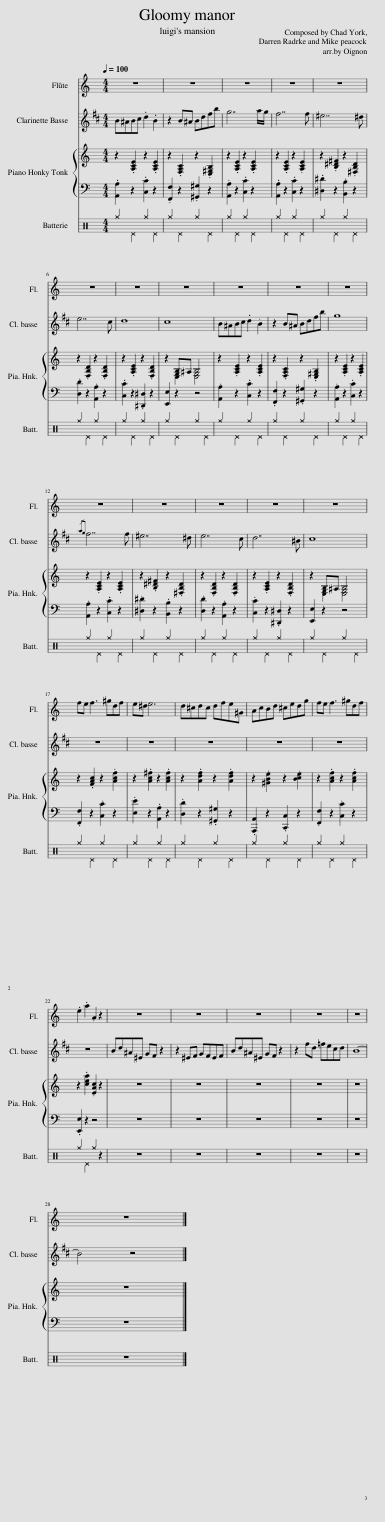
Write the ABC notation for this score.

X:1
%%score 1 2 { ( 3 5 ) | 4 } 6
L:1/8
Q:1/4=100
M:4/4
I:linebreak $
K:C
V:1 treble
V:2 treble transpose=-14
V:3 treble
V:5 treble
V:4 bass
V:6 perc
K:none
V:1
 z8 | z8 | z8 | z8 | z8 |$ %5
 z8 | z8 | z8 | z8 | z8 | %10
 z8 |$ z8 | z8 | z8 | z8 | %15
 z8 |$ fe f3 ^gdf | e^d e6 | d^cdc dfe^G | AcBd ^cedg | %20
 fe f3 ^gdf |$ .e2 .a2 .A2 z2 | z8 | z8 | z8 | %25
 z8 | z8 |$ z8 |] %28
V:2
[K:D] B^ABc .d2 .B2 | z2 B^A Bdfb | g7 a/g/ | f7 f | ^e7 ^d |$ %5
 e7 c | d8 | c8 | B^ABc .d2 .B2 | z2 B^A Bdfb | %10
 g8 |${/ag} f7 f | ^e7 ^d | e7 c | d7 ^B | %15
 c8 |$ z8 | z8 | z8 | z8 | %20
 z8 |$ z8 | Bd^A^E GF z2 | z2 ^EF GFEF | Bd^A^E GF z2 | %25
 z2 fd =fecd | B8- |$ B4 z4 |] %28
V:3
 z2 .[A,CE]2 z2 .[A,CE]2 | z2 .[F,A,C]2 z2 .[E,^G,B,]2 | z2 .[A,CE]2 z2 .[A,CE]2 | z2 .[A,CE]2 z2 .[A,CE]2 | z2 .[B,^D^F]2 z2 .[^F,B,D]2 |$ %5
 z2 .[F,B,D]2 z2 .[F,B,D]2 | z2 .[A,CE]2 z2 .[F,B,D]2 | z2 B,^A, B,4 | z2 .[A,CE]2 z2 .[A,CE]2 | z2 .[F,A,C]2 z2 .[E,^G,B,]2 | %10
 z2 .[A,CE]2 z2 .[A,CE]2 |$ z2 .[A,CE]2 z2 .[A,CE]2 | z2 .[B,^D^F]2 z2 .[^F,B,D]2 | z2 .[F,B,D]2 z2 .[F,B,D]2 | z2 .[A,CE]2 z2 .[F,B,D]2 | %15
 z2 B,^A, B,4 |$ z2 .[FAc]2 z2 .[Acf]2 | z2 .[Ac^f]2 z2 .[Acf]2 | z2 .[Adf]2 z2 .[Adf]2 | z2 .[^GBe]2 z2 .[Bce]2 | %20
 z2 .[Acf]2 z2 .[Acf]2 |$ z2 .[cea]2 .[EAc]2 z2 | z8 | z8 | z8 | %25
 z8 | z8 |$ z8 |] %28
V:4
 .[A,,A,]2 z2 .[C,C]2 z2 | .[F,,F,]2 z2 .[^G,,^G,]2 z2 | .[A,,A,]2 z2 .[C,C]2 z2 | .[A,,A,]2 z2 .[C,C]2 z2 | .[^D,^D]2 z2 .[B,,B,]2 z2 |$ %5
 .[D,D]2 z2 .[A,,A,]2 z2 | .[C,C]2 z2 .[^D,,^D,]2 z2 | [E,,E,]2 z2 z4 | .[A,,A,]2 z2 .[C,C]2 z2 | .[F,,F,]2 z2 .[^G,,^G,]2 z2 | %10
 .[A,,A,]2 z2 .[C,C]2 z2 |$ .[A,,A,]2 z2 .[C,C]2 z2 | .[^D,^D]2 z2 .[B,,B,]2 z2 | .[D,D]2 z2 .[A,,A,]2 z2 | .[C,C]2 z2 .[^D,,^D,]2 z2 | %15
 [E,,E,]2 z2 z4 |$ .[F,,F,]2 z2 .[C,C]2 z2 | .[E,E]2 z2 .[A,,A,]2 z2 | .[D,D]2 z2 .[^G,,^G,]2 z2 | .[A,,,A,,]2 z2 .[C,,C,]2 z2 | %20
 .[F,,F,]2 z2 .[C,C]2 z2 |$ .[E,,E,]2 z2 z4 | z8 | z8 | z8 | %25
 z8 | z8 |$ z8 |] %28
V:5
 x8 | x8 | x8 | x8 | x8 |$ %5
 x8 | x8 | x2 [E,G,]2 [E,G,]4 | x8 | x8 | %10
 x8 |$ x8 | x8 | x8 | x8 | %15
 x2 [E,G,]2 [E,G,]4 |$ x8 | x8 | x8 | x8 | %20
 x8 |$ x8 | x8 | x8 | x8 | %25
 x8 | x8 |$ x8 |] %28
V:6
 ^g2 ^D2 ^g2 ^D2 | ^g2 ^D2 ^g2 ^D2 | ^g2 ^D2 ^g2 ^D2 | ^g2 ^D2 ^g2 ^D2 | ^g2 ^D2 ^g2 ^D2 |$ %5
 ^g2 ^D2 ^g2 ^D2 | ^g2 ^D2 ^g2 ^D2 | ^g2 ^D2 ^g2 ^D2 | ^g2 ^D2 ^g2 ^D2 | ^g2 ^D2 ^g2 ^D2 | %10
 ^g2 ^D2 ^g2 ^D2 |$ ^g2 ^D2 ^g2 ^D2 | ^g2 ^D2 ^g2 ^D2 | ^g2 ^D2 ^g2 ^D2 | ^g2 ^D2 ^g2 ^D2 | %15
 ^g2 ^D2 ^g2 ^D2 |$ ^g2 ^D2 ^g2 ^D2 | ^g2 ^D2 ^g2 ^D2 | ^g2 ^D2 ^g2 ^D2 | ^g2 ^D2 ^g2 ^D2 | %20
 ^g2 ^D2 ^g2 ^D2 |$ ^g2 ^D2 ^g2 z2 | z8 | z8 | z8 | %25
 z8 | z8 |$ z8 |] %28
